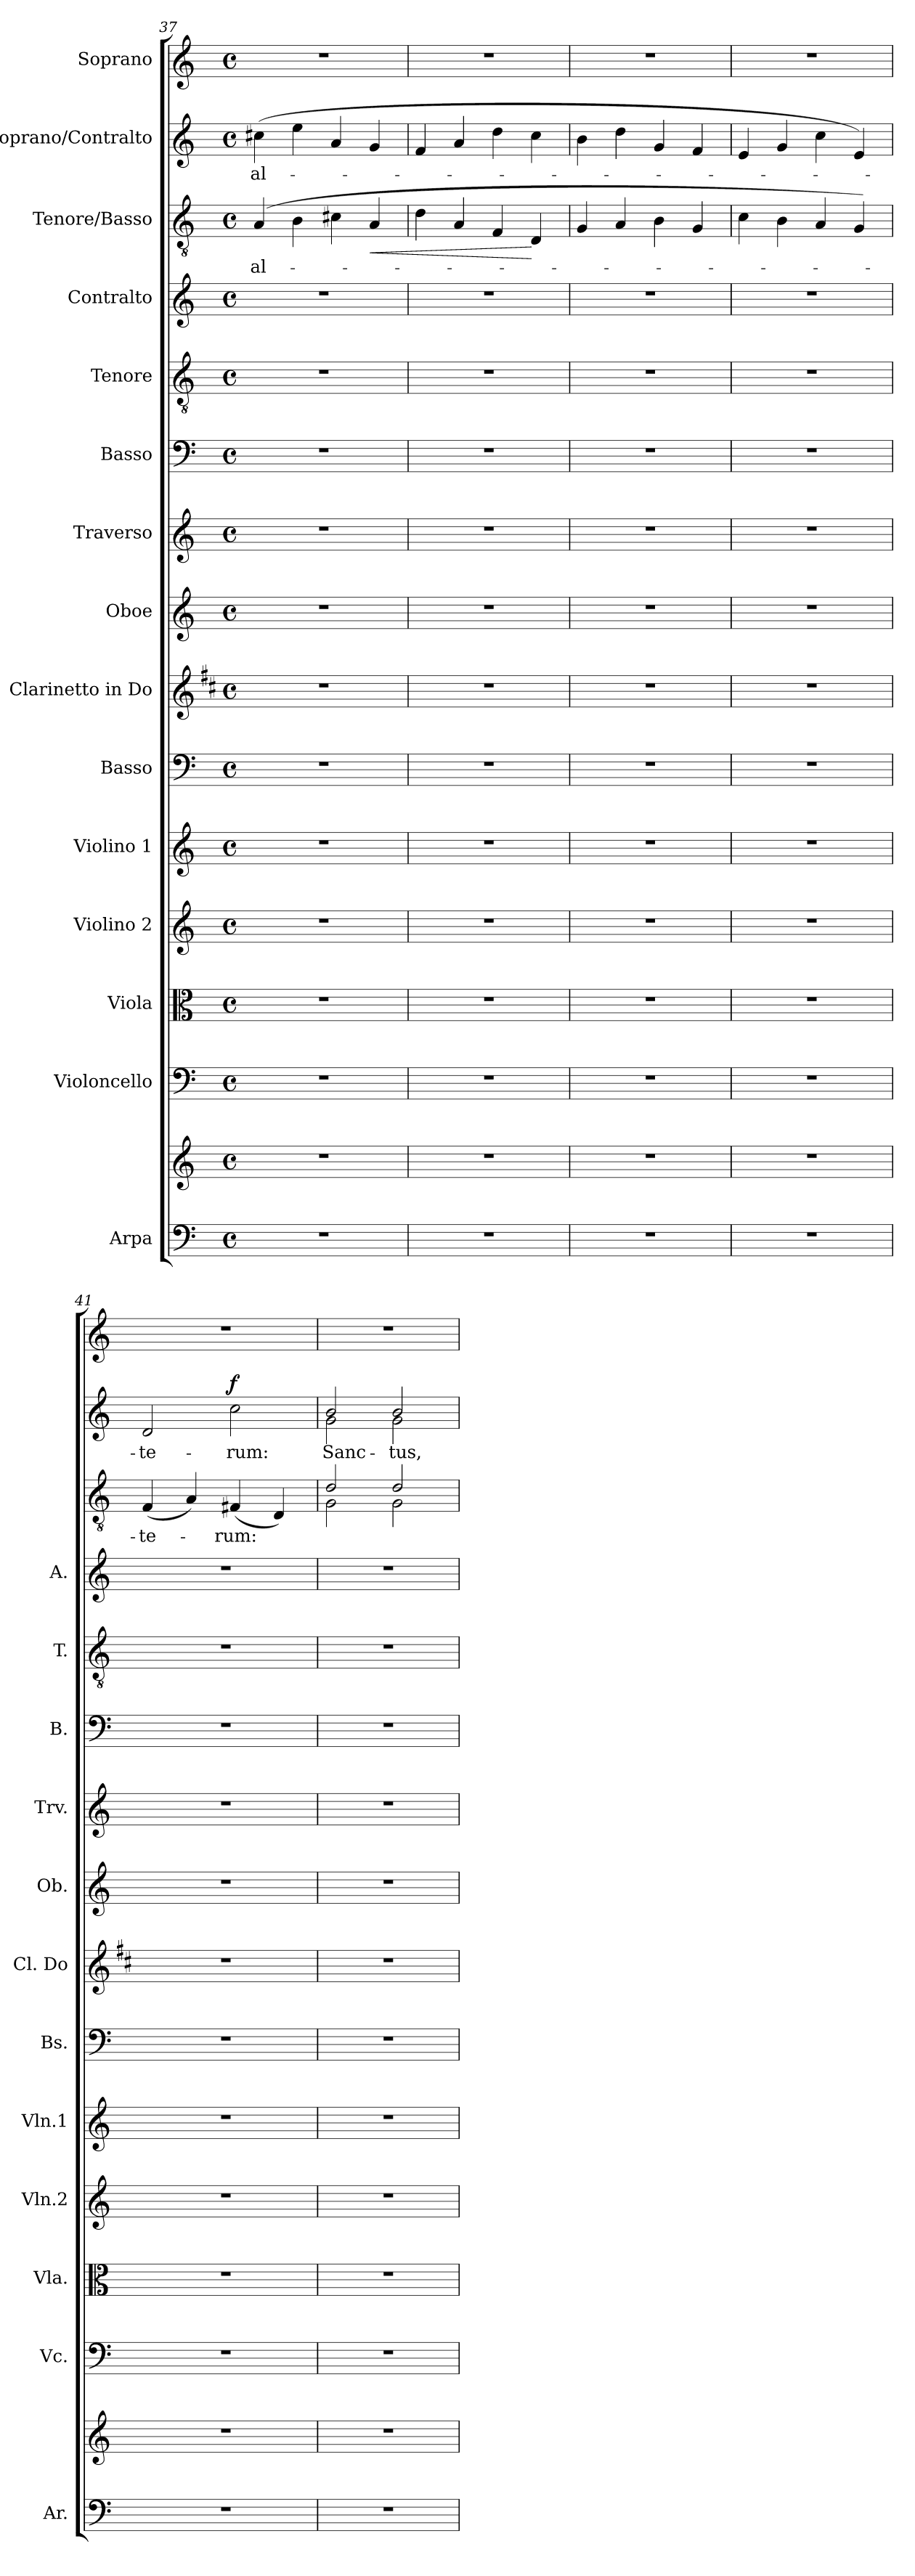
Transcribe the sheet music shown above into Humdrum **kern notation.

**kern	**kern	**kern	**kern	**kern	**kern	**kern	**kern	**kern	**kern	**kern	**kern	**kern	**kern	**text	**dynam	**kern	**text	**dynam	**kern
*part15	*part15	*part14	*part13	*part12	*part11	*part10	*part9	*part8	*part7	*part6	*part5	*part4	*part3	*part3	*part3	*part2	*part2	*part2	*part1
*staff16	*staff15	*staff14	*staff13	*staff12	*staff11	*staff10	*staff9	*staff8	*staff7	*staff6	*staff5	*staff4	*staff3	*staff3	*staff3	*staff2	*staff2	*staff2	*staff1
*I"Arpa	*	*I"Violoncello	*I"Viola	*I"Violino 2	*I"Violino 1	*I"Basso	*I"Clarinetto in Do	*I"Oboe	*I"Traverso	*I"Basso	*I"Tenore	*I"Contralto	*I"Tenore/Basso	*	*	*I"Soprano/Contralto	*	*	*I"Soprano
*I'Ar.	*	*I'Vc.	*I'Vla.	*I'Vln.2	*I'Vln.1	*I'Bs.	*I'Cl. Do	*I'Ob.	*I'Trv.	*I'B.	*I'T.	*I'A.	*	*	*	*	*	*	*
*clefF4	*clefG2	*clefF4	*clefC3	*clefG2	*clefG2	*clefF4	*clefG2	*clefG2	*clefG2	*clefF4	*clefGv2	*clefG2	*clefGv2	*	*	*clefG2	*	*	*clefG2
*	*	*	*	*	*	*ITrd7c12	*ITrd1c2	*	*	*	*	*	*	*	*	*	*	*	*
*k[]	*k[]	*k[]	*k[]	*k[]	*k[]	*k[]	*k[]	*k[]	*k[]	*k[]	*k[]	*k[]	*k[]	*	*	*k[]	*	*	*k[]
*M4/4	*M4/4	*M4/4	*M4/4	*M4/4	*M4/4	*M4/4	*M4/4	*M4/4	*M4/4	*M4/4	*M4/4	*M4/4	*M4/4	*	*	*M4/4	*	*	*M4/4
*met(c)	*met(c)	*met(c)	*met(c)	*met(c)	*met(c)	*met(c)	*met(c)	*met(c)	*met(c)	*met(c)	*met(c)	*met(c)	*met(c)	*	*	*met(c)	*	*	*met(c)
=37	=37	=37	=37	=37	=37	=37	=37	=37	=37	=37	=37	=37	=37	=37	=37	=37	=37	=37	=37
!	!	!	!	!	!	!	!	!	!	!	!	!	!	!LO:LY:b	!	!	!LO:LY:b	!	!
1r	1r	1r	1r	1r	1r	1r	1r	1r	1r	1r	1r	1r	(>4A/	al-	.	(>4cc#X\	al-	.	1r
.	.	.	.	.	.	.	.	.	.	.	.	.	4B\	.	.	4ee\	.	.	.
.	.	.	.	.	.	.	.	.	.	.	.	.	4c#X\	.	.	4a/	.	.	.
!	!	!	!	!	!	!	!	!	!	!	!	!	!	!	!LO:HP:b	!	!	!	!
.	.	.	.	.	.	.	.	.	.	.	.	.	4A/	.	<	4g/	.	.	.
=38	=38	=38	=38	=38	=38	=38	=38	=38	=38	=38	=38	=38	=38	=38	=38	=38	=38	=38	=38
1r	1r	1r	1r	1r	1r	1r	1r	1r	1r	1r	1r	1r	4d\	.	.	4f/	.	.	1r
.	.	.	.	.	.	.	.	.	.	.	.	.	4A/	.	.	4a/	.	.	.
.	.	.	.	.	.	.	.	.	.	.	.	.	4F/	.	.	4dd\	.	.	.
.	.	.	.	.	.	.	.	.	.	.	.	.	4D/	.	[	4cc\	.	.	.
!!LO:PB:g=z
=39	=39	=39	=39	=39	=39	=39	=39	=39	=39	=39	=39	=39	=39	=39	=39	=39	=39	=39	=39
1r	1r	1r	1r	1r	1r	1r	1r	1r	1r	1r	1r	1r	4G/	.	.	4b\	.	.	1r
.	.	.	.	.	.	.	.	.	.	.	.	.	4A/	.	.	4dd\	.	.	.
.	.	.	.	.	.	.	.	.	.	.	.	.	4B\	.	.	4g/	.	.	.
.	.	.	.	.	.	.	.	.	.	.	.	.	4G/	.	.	4f/	.	.	.
=40	=40	=40	=40	=40	=40	=40	=40	=40	=40	=40	=40	=40	=40	=40	=40	=40	=40	=40	=40
1r	1r	1r	1r	1r	1r	1r	1r	1r	1r	1r	1r	1r	4c\	.	.	4e/	.	.	1r
.	.	.	.	.	.	.	.	.	.	.	.	.	4B\	.	.	4g/	.	.	.
.	.	.	.	.	.	.	.	.	.	.	.	.	4A/	.	.	4cc\	.	.	.
.	.	.	.	.	.	.	.	.	.	.	.	.	4G/)	.	.	4e/)	.	.	.
=41	=41	=41	=41	=41	=41	=41	=41	=41	=41	=41	=41	=41	=41	=41	=41	=41	=41	=41	=41
!	!	!	!	!	!	!	!	!	!	!	!	!	!	!LO:LY:b	!	!	!LO:LY:b	!	!
1r	1r	1r	1r	1r	1r	1r	1r	1r	1r	1r	1r	1r	(<4F/	te-	.	2d/	-te-	.	1r
.	.	.	.	.	.	.	.	.	.	.	.	.	4A/)	.	.	.	.	.	.
!	!	!	!	!	!	!	!	!	!	!	!	!	!	!LO:LY:b	!	!	!LO:LY:b	!LO:DY:b	!
.	.	.	.	.	.	.	.	.	.	.	.	.	(<4F#X/	-rum:	.	2cc\	-rum:	f	.
.	.	.	.	.	.	.	.	.	.	.	.	.	4D/)	.	.	.	.	.	.
=42	=42	=42	=42	=42	=42	=42	=42	=42	=42	=42	=42	=42	=42	=42	=42	=42	=42	=42	=42
*	*	*	*	*	*	*	*	*	*	*	*	*	*^	*	*	*	*	*	*
!	!	!	!	!	!	!	!	!	!	!	!	!	!	!	!	!	!	!LO:LY:b	!	!
*	*	*	*	*	*	*	*	*	*	*	*	*	*	*	*	*	*^	*	*	*
1r	1r	1r	1r	1r	1r	1r	1r	1r	1r	1r	1r	1r	2d/	2G\	.	.	2b/	2g\	Sanc-	.	1r
!	!	!	!	!	!	!	!	!	!	!	!	!	!	!	!	!	!	!	!LO:LY:b	!	!
.	.	.	.	.	.	.	.	.	.	.	.	.	2d/	2G\	.	.	2b/	2g\	-tus,	.	.
*	*	*	*	*	*	*	*	*	*	*	*	*	*v	*v	*	*	*	*	*	*	*
*	*	*	*	*	*	*	*	*	*	*	*	*	*	*	*	*v	*v	*	*	*
=	=	=	=	=	=	=	=	=	=	=	=	=	=	=	=	=	=	=	=
*-	*-	*-	*-	*-	*-	*-	*-	*-	*-	*-	*-	*-	*-	*-	*-	*-	*-	*-	*-
